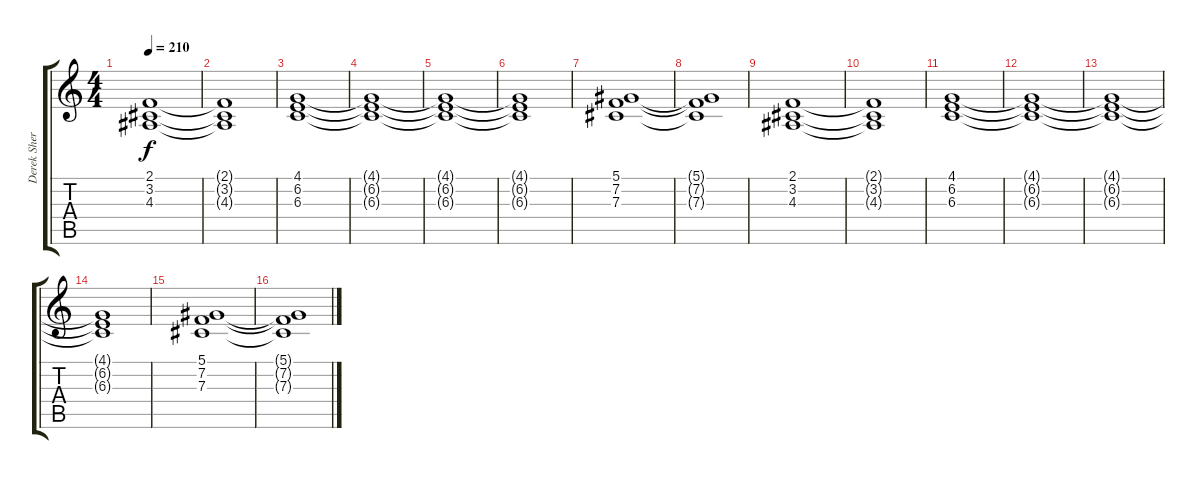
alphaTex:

\track ("Derek Sherinian" "Derek Sher") {instrument choiraahs}
\staff {score tabs}
\tuning (Eb4 Bb3 Gb3 Db3 Ab2 Eb2) {hide}
\ts (4 4)
\tempo 210
\clef g2
\ks c
(2.1 3.2 4.3).1{dy f} |
(2.1{t} 3.2{t} 4.3{t}).1 |
(4.1 6.2 6.3).1 |
(4.1{t} 6.2{t} 6.3{t}).1 |
(4.1{t} 6.2{t} 6.3{t}).1 |
(4.1{t} 6.2{t} 6.3{t}).1 |
(5.1 7.2 7.3).1 |
(5.1{t} 7.2{t} 7.3{t}).1 |
(2.1 3.2 4.3).1 |
(2.1{t} 3.2{t} 4.3{t}).1 |
(4.1 6.2 6.3).1 |
(4.1{t} 6.2{t} 6.3{t}).1 |
(4.1{t} 6.2{t} 6.3{t}).1 |
(4.1{t} 6.2{t} 6.3{t}).1 |
(5.1 7.2 7.3).1 |
(5.1{t} 7.2{t} 7.3{t}).1
